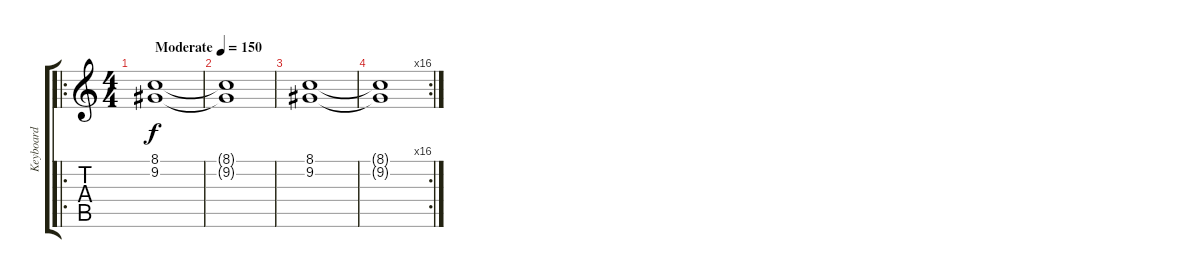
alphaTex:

\track ("Keyboard" "Keyboard") {instrument lead6voice}
\staff {score tabs}
\tuning (E4 B3 G3 D3 A2 E2) {hide}
\ro
\ts (4 4)
\tempo (150 "Moderate")
\clef g2
\ks c
(8.1 9.2).1{dy f instrument lead6voice} |
(8.1{t} 9.2{t}).1 |
(8.1 9.2).1 |
\rc 16
(8.1{t} 9.2{t}).1
